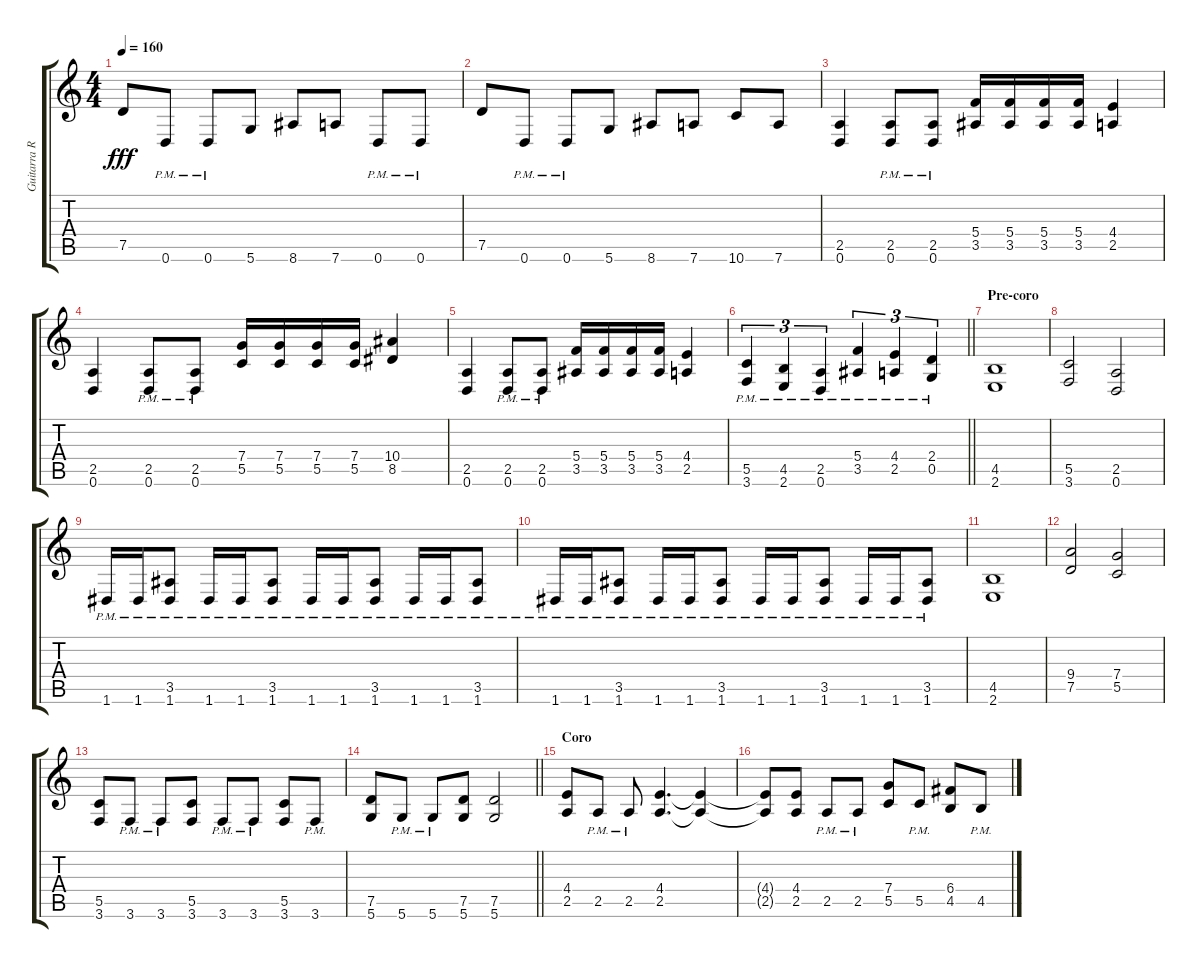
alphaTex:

\track ("Guitarra Ritmica" "Guitarra R") {instrument overdrivenguitar}
\staff {score tabs}
\tuning (D4 A3 F3 C3 G2 D2) {hide}
\ts (4 4)
\tempo 160
\clef g2
\ks c
7.5.8{dy fff} 0.6{pm}.8 0.6{pm}.8 5.6.8 8.6.8 7.6.8 0.6{pm}.8 0.6{pm}.8 |
7.5.8 0.6{pm}.8 0.6{pm}.8 5.6.8 8.6.8 7.6.8 10.6.8 7.6.8 |
(2.5 0.6).4 (2.5{pm} 0.6{pm}).8 (2.5{pm} 0.6{pm}).8 (5.4 3.5).16 (5.4 3.5).16 (5.4 3.5).16 (5.4 3.5).16 (4.4 2.5).4 |
(2.5 0.6).4 (2.5{pm} 0.6{pm}).8 (2.5{pm} 0.6{pm}).8 (7.4 5.5).16 (7.4 5.5).16 (7.4 5.5).16 (7.4 5.5).16 (10.4 8.5).4 |
(2.5 0.6).4 (2.5{pm} 0.6{pm}).8 (2.5{pm} 0.6{pm}).8 (5.4 3.5).16 (5.4 3.5).16 (5.4 3.5).16 (5.4 3.5).16 (4.4 2.5).4 |
\barLineRight lightlight
(5.5{pm} 3.6{pm}).4{tu (3 2)} (4.5{pm} 2.6{pm}).4{tu (3 2)} (2.5{pm} 0.6{pm}).4{tu (3 2)} (5.4{pm} 3.5{pm}).4{tu (3 2)} (4.4{pm} 2.5{pm}).4{tu (3 2)} (2.4{pm} 0.5{pm}).4{tu (3 2)} |
\section ("" "Pre-coro")
(4.5 2.6).1 |
(5.5 3.6).2 (2.5 0.6).2 |
1.6{pm}.16 1.6{pm}.16 (3.5{pm} 1.6{pm}).8 1.6{pm}.16 1.6{pm}.16 (3.5{pm} 1.6{pm}).8 1.6{pm}.16 1.6{pm}.16 (3.5{pm} 1.6{pm}).8 1.6{pm}.16 1.6{pm}.16 (3.5{pm} 1.6{pm}).8 |
1.6{pm}.16 1.6{pm}.16 (3.5{pm} 1.6{pm}).8 1.6{pm}.16 1.6{pm}.16 (3.5{pm} 1.6{pm}).8 1.6{pm}.16 1.6{pm}.16 (3.5{pm} 1.6{pm}).8 1.6{pm}.16 1.6{pm}.16 (3.5{pm} 1.6{pm}).8 |
(4.5 2.6).1 |
(9.4 7.5).2 (7.4 5.5).2 |
(5.5 3.6).8 3.6{pm}.8 3.6{pm}.8 (5.5 3.6).8 3.6{pm}.8 3.6{pm}.8 (5.5 3.6).8 3.6{pm}.8 |
\barLineRight lightlight
(7.5 5.6).8 5.6{pm}.8 5.6{pm}.8 (7.5 5.6).8 (7.5 5.6).2 |
\section ("" "Coro")
(4.4 2.5).8 2.5{pm}.8 2.5{pm}.8 (4.4 2.5).4{d} (4.4{t} 2.5{t}).4 |
(4.4{t} 2.5{t}).8 (4.4 2.5).8 2.5{pm}.8 2.5{pm}.8 (7.4 5.5).8 5.5{pm}.8 (6.4 4.5).8 4.5{pm}.8
